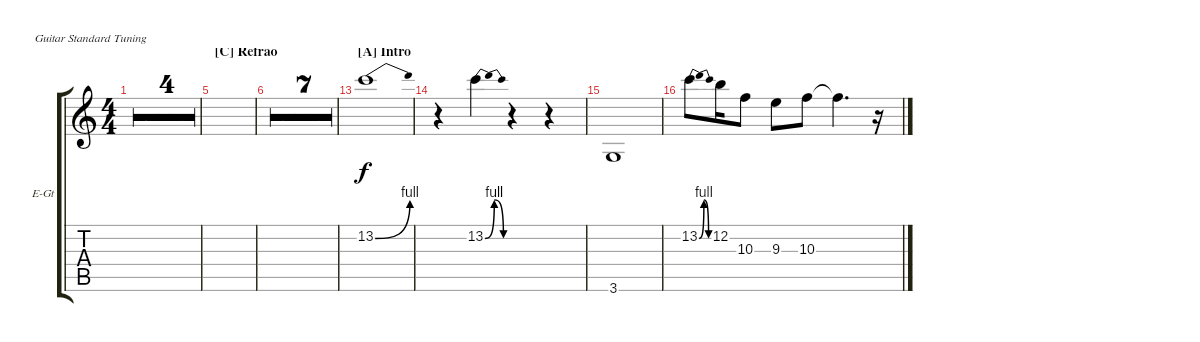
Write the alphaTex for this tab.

\defaultSystemsLayout 4
\bracketExtendMode groupsimilarinstruments
\firstSystemTrackNameOrientation horizontal
\otherSystemsTrackNameOrientation horizontal
\track ("Electric Guitar" "E-Gt") {multiBarRest instrument overdrivenguitar}
\staff {score tabs}
\tuning (E4 B3 G3 D3 A2 E2)
\ts (4 4)
\tempo 70
\clef g2
\ks c
|
|
|
|
\section ("C" "Refrão")
|
|
|
|
|
|
|
|
\section ("A" "Intro")
13.2{be (bend 0 0 15 4)}.1 |
r.4 13.2{be (bendrelease 0 0 10.2 4 20.4 4 30 0)}.4 r.4 r.4 |
3.6.1 |
13.2{be (bendrelease 0 0 10.2 4 20.4 4 30 0)}.8 12.2.16 10.3.8 9.3.8 10.3.8 10.3{t}.4{d} r.16
